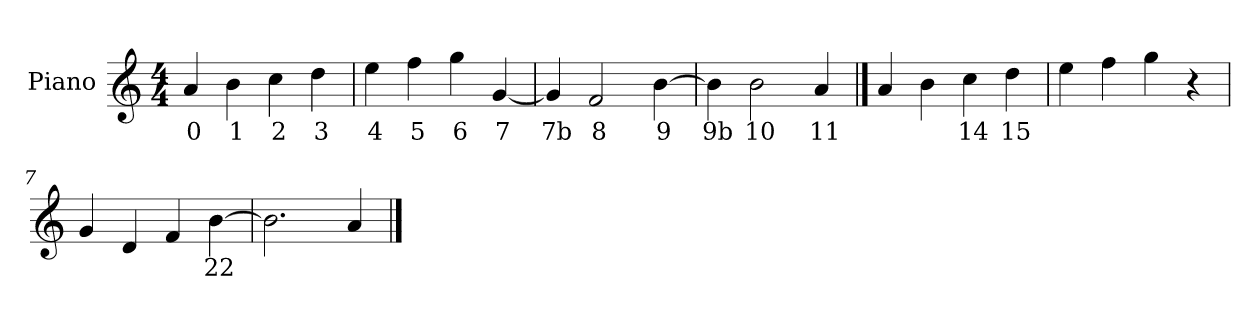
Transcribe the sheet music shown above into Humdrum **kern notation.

**kern	**text
*part1	*part1
*staff1	*staff1
*I"Piano	*
*I'Pno.	*
*clefG2	*
*k[]	*
*M4/4	*
=1	=1
!	!LO:LY:b
4a/	0
!	!LO:LY:b
4b\	1
!	!LO:LY:b
4cc\	2
!	!LO:LY:b
4dd\	3
=2	=2
!	!LO:LY:b
4ee\	4
!	!LO:LY:b
4ff\	5
!	!LO:LY:b
4gg\	6
!	!LO:LY:b
[4g/	7
=3	=3
!	!LO:LY:b
4g/]	7b
!	!LO:LY:b
2f/	8
!	!LO:LY:b
[4b\	9
=4	=4
!	!LO:LY:b
4b\]	9b
!	!LO:LY:b
2b\	10
!	!LO:LY:b
4a/	11
==5	==5
4a/	.
4b\	.
!	!LO:LY:b
4cc\	14
!	!LO:LY:b
4dd\	15
=6	=6
4ee\	.
4ff\	.
4gg\	.
4r	.
=7	=7
4g/	.
4d/	.
4f/	.
!	!LO:LY:b
[4b\	22
=8	=8
2.b\]	.
4a/	.
==	==
*-	*-
